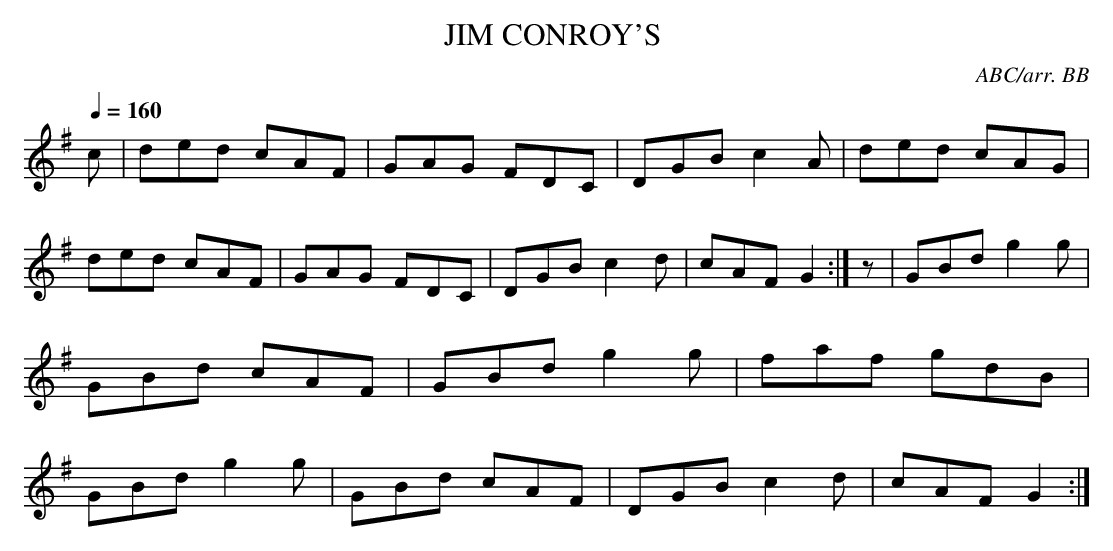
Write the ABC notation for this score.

X:1
T:JIM CONROY'S \
C:ABC/arr. BB\
Q:1/4=160\
M:6/8\
L:1/8\
K:G\
c|ded cAF|GAG FDC|DGB c2A|ded cAG|\
ded cAF|GAG FDC|DGB c2d|cAF G2 :|\
z|GBd g2g|GBd cAF|GBd g2g|faf gdB|\
GBd g2g|GBd cAF|DGB c2d|cAF G2 :|\
\
\
